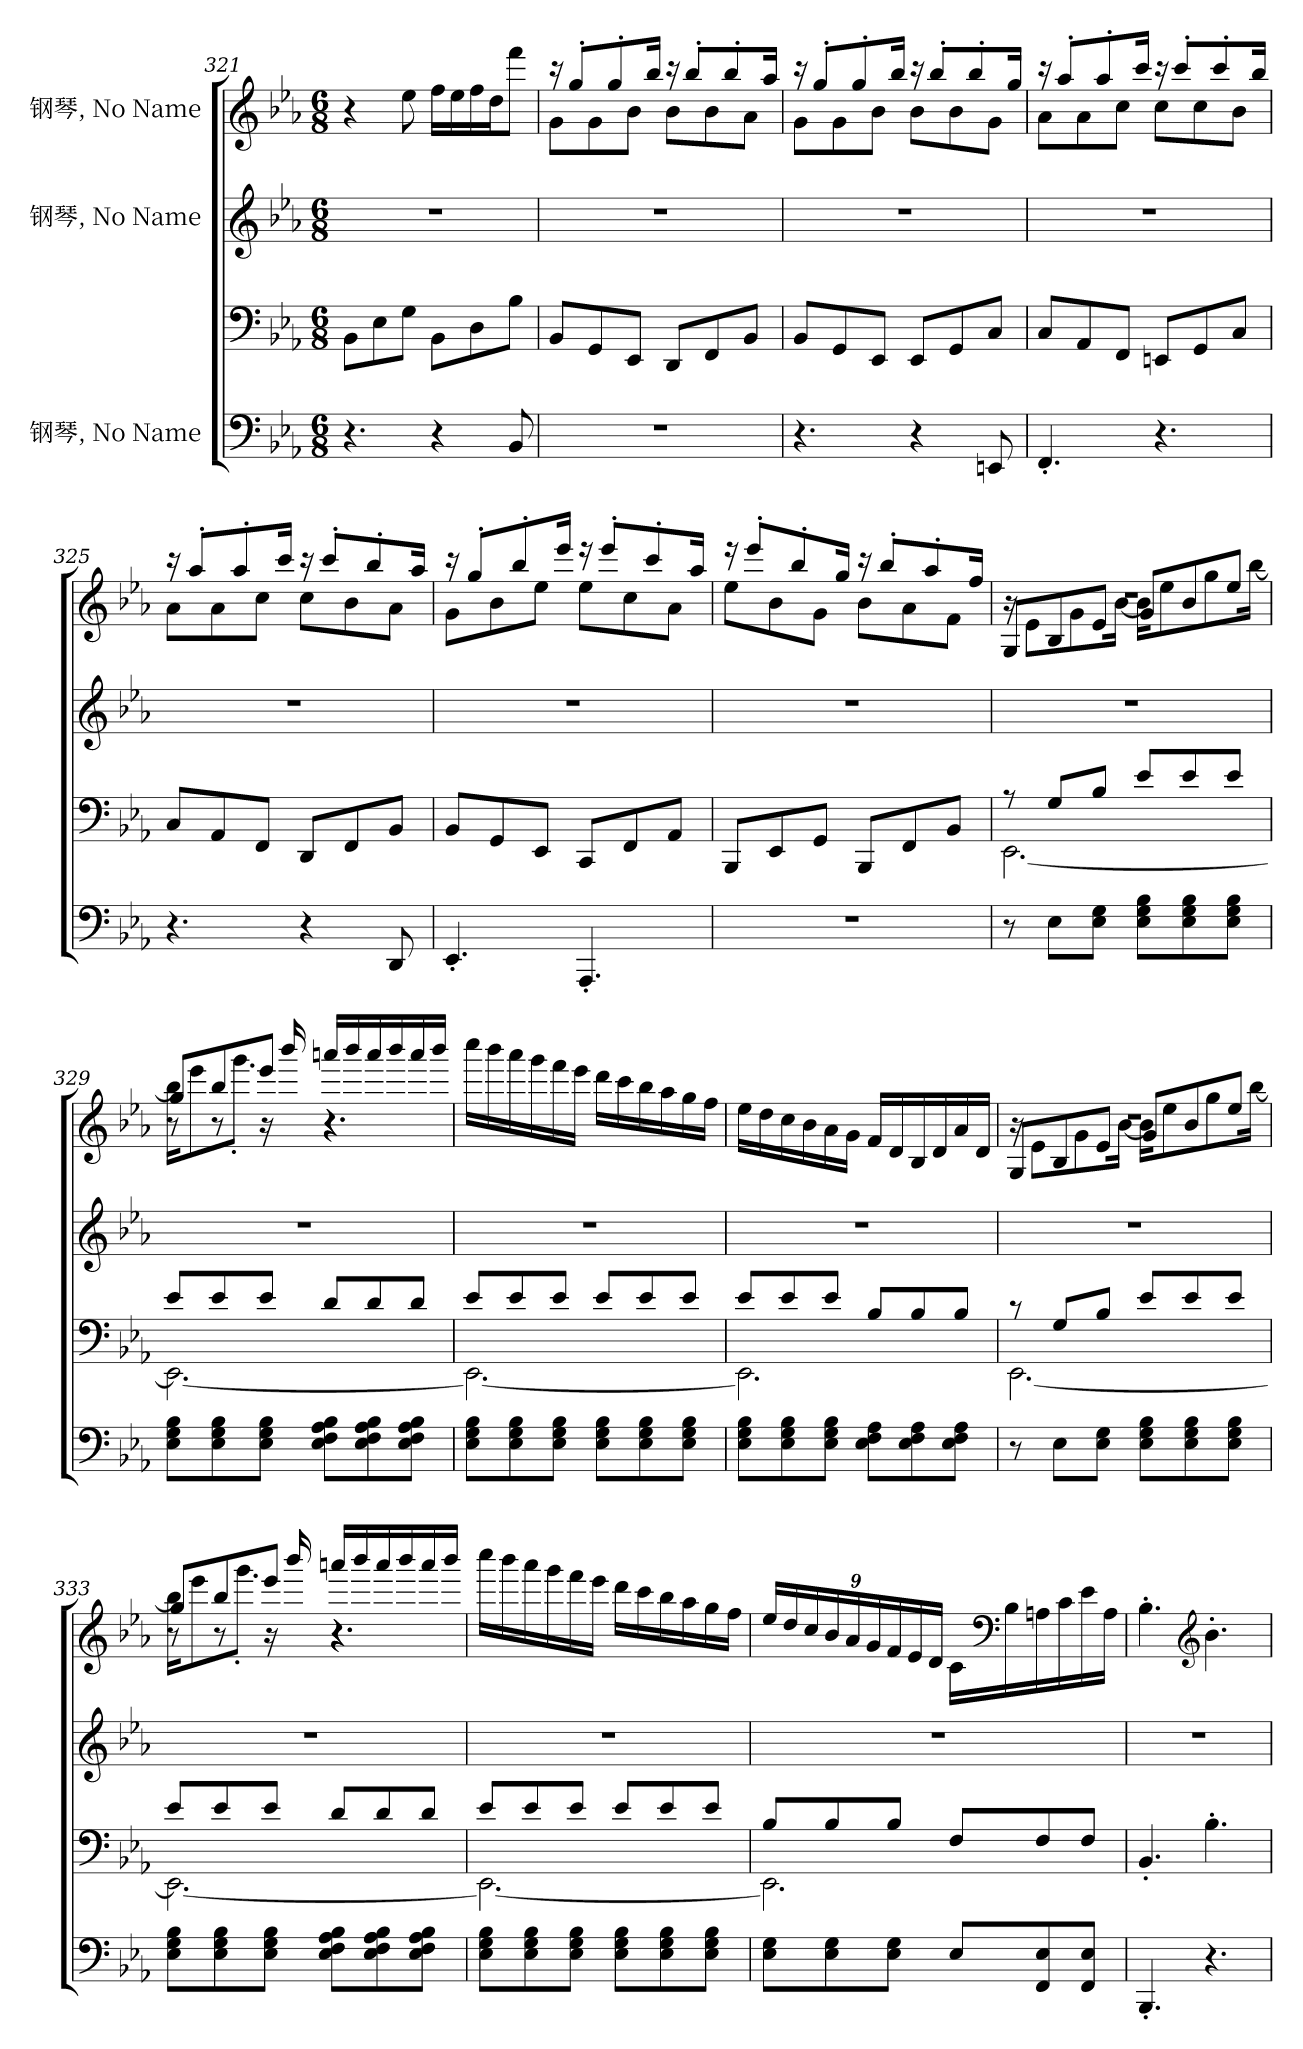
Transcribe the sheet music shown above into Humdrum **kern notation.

**kern	**kern	**kern	**kern
*part3	*part3	*part2	*part1
*staff4	*staff3	*staff2	*staff1
*I"钢琴, No Name	*	*I"钢琴, No Name	*I"钢琴, No Name
*clefF4	*clefF4	*clefG2	*clefG2
*k[b-e-a-]	*k[b-e-a-]	*k[b-e-a-]	*k[b-e-a-]
*M6/8	*M6/8	*M6/8	*M6/8
=321	=321	=321	=321
4.r	8BB-\L	2.r	4r
.	8E-\	.	.
.	8G\J	.	8ee-\
4r	8BB-\L	.	16ff\LL
.	.	.	16ee-\
.	8D\	.	16ff\
.	.	.	16dd\J
8BB-/	8B-\J	.	8fff\J
=322	=322	=322	=322
*	*	*	*MM150
*	*	*	*^
2.r	8BB-/L	2.r	16r	8g\L
.	.	.	8gg'/L	.
.	8GG/	.	.	8g\
.	.	.	8gg'/	.
.	8EE-/J	.	.	8b-\J
.	.	.	16bb-/Jk	.
.	8DD/L	.	16r	8b-\L
.	.	.	8bb-'/L	.
.	8FF/	.	.	8b-\
.	.	.	8bb-'/	.
.	8BB-/J	.	.	8a-\J
.	.	.	16aa-/Jk	.
=323	=323	=323	=323	=323
*	*	*	*MM150	*
4.r	8BB-/L	2.r	16r	8g\L
.	.	.	8gg'/L	.
.	8GG/	.	.	8g\
.	.	.	8gg'/	.
.	8EE-/J	.	.	8b-\J
.	.	.	16bb-/Jk	.
4r	8EE-/L	.	16r	8b-\L
.	.	.	8bb-'/L	.
.	8GG/	.	.	8b-\
.	.	.	8bb-'/	.
8EEn/	8C/J	.	.	8g\J
.	.	.	16gg/Jk	.
!!LO:PB:g=z	!!
=324	=324	=324	=324	=324
*	*	*	*MM150	*
4.FF'/	8C/L	2.r	16r	8a-\L
.	.	.	8aa-'/L	.
.	8AA-/	.	.	8a-\
.	.	.	8aa-'/	.
.	8FF/J	.	.	8cc\J
.	.	.	16ccc/Jk	.
4.r	8EEn/L	.	16r	8cc\L
.	.	.	8ccc'/L	.
.	8GG/	.	.	8cc\
.	.	.	8ccc'/	.
.	8C/J	.	.	8b-\J
.	.	.	16bb-/Jk	.
=325	=325	=325	=325	=325
*	*	*	*MM150	*
4.r	8C/L	2.r	16r	8a-\L
.	.	.	8aa-'/L	.
.	8AA-/	.	.	8a-\
.	.	.	8aa-'/	.
.	8FF/J	.	.	8cc\J
.	.	.	16ccc/Jk	.
4r	8DD/L	.	16r	8cc\L
.	.	.	8ccc'/L	.
.	8FF/	.	.	8b-\
.	.	.	8bb-'/	.
8DD/	8BB-/J	.	.	8a-\J
.	.	.	16aa-/Jk	.
=326	=326	=326	=326	=326
*	*	*	*MM150	*
4.EE-'/	8BB-/L	2.r	16r	8g\L
.	.	.	8gg'/L	.
.	8GG/	.	.	8b-\
.	.	.	8bb-'/	.
.	8EE-/J	.	.	8ee-\J
.	.	.	16eee-/Jk	.
*	*	*	*MM150	*
4.AAA-'/	8CC/L	.	16r	8ee-\L
.	.	.	8eee-'/L	.
.	8FF/	.	.	8cc\
.	.	.	8ccc'/	.
.	8AA-/J	.	.	8a-\J
.	.	.	16aa-/Jk	.
!!LO:LB:g=z	!!
=327	=327	=327	=327	=327
*	*	*	*MM150	*
2.r	8BBB-/L	2.r	16r	8ee-\L
.	.	.	8eee-'/L	.
.	8EE-/	.	.	8b-\
.	.	.	8bb-'/	.
.	8GG/J	.	.	8g\J
.	.	.	16gg/Jk	.
*	*	*	*MM150	*
.	8BBB-/L	.	16r	8b-\L
.	.	.	8bb-'/L	.
.	8FF/	.	.	8a-\
.	.	.	8aa-'/	.
*	*	*	*MM145	*
.	8BB-/J	.	.	8f\J
.	.	.	16ff/Jk	.
*	*	*	*v	*v
=328	=328	=328	=328
*	*	*	*MM150
*	*^	*	*^
*	*	*	*	*	*^
8r	8r	[2.EE-\	2.r	2.r	16r	8G/L
.	.	.	.	.	8e-\L	.
8E-\L	8G/L	.	.	.	.	8B-/
.	.	.	.	.	8g\	.
8E-\ 8G\J	8B-/J	.	.	.	.	8e-/J
.	.	.	.	.	[16b-\Jk	.
8E-\ 8G\ 8B-\L	8e-/L	.	.	.	16b-\KL]	8g/L
.	.	.	.	.	8ee-\	.
8E-\ 8G\ 8B-\	8e-/	.	.	.	.	8b-/
.	.	.	.	.	8gg\	.
8E-\ 8G\ 8B-\J	8e-/J	.	.	.	.	8ee-/J
.	.	.	.	.	[16bb-\Jk	.
!!LO:LB:g=z	!!	!!
=329	=329	=329	=329	=329	=329	=329
8E-\ 8G\ 8B-\L	8e-/L	2.EE-\_	2.r	8r	16bb-\KL]	8gg/L
.	.	.	.	.	8eee-\	.
8E-\ 8G\ 8B-\	8e-/	.	.	8r	.	8bb-/
.	.	.	.	.	8.ggg'\J	.
8E-\ 8G\ 8B-\J	8e-/J	.	.	16r	.	8eee-/J
.	.	.	.	16bbb-/	.	.
8E-\ 8F\ 8A-\ 8B-\L	8d/L	.	.	16aaan/LL	4.r	4.r
.	.	.	.	16bbb-/	.	.
8E-\ 8F\ 8A-\ 8B-\	8d/	.	.	16aaa/	.	.
.	.	.	.	16bbb-/	.	.
8E-\ 8F\ 8A-\ 8B-\J	8d/J	.	.	16aaa/	.	.
.	.	.	.	16bbb-/JJ	.	.
*	*	*	*	*v	*v	*v
=330	=330	=330	=330	=330
*	*	*	*	*MM150
8E-\ 8G\ 8B-\L	8e-/L	2.EE-\_	2.r	16cccc\LL
.	.	.	.	16bbb-\
8E-\ 8G\ 8B-\	8e-/	.	.	16aaa-\
.	.	.	.	16ggg\
8E-\ 8G\ 8B-\J	8e-/J	.	.	16fff\
.	.	.	.	16eee-\JJ
8E-\ 8G\ 8B-\L	8e-/L	.	.	16ddd\LL
.	.	.	.	16ccc\
8E-\ 8G\ 8B-\	8e-/	.	.	16bb-\
.	.	.	.	16aa-\
8E-\ 8G\ 8B-\J	8e-/J	.	.	16gg\
.	.	.	.	16ff\JJ
!!LO:PB:g=z
=331	=331	=331	=331	=331
8E-\ 8G\ 8B-\L	8e-/L	2.EE-\]	2.r	16ee-\LL
.	.	.	.	16dd\
8E-\ 8G\ 8B-\	8e-/	.	.	16cc\
.	.	.	.	16b-\
8E-\ 8G\ 8B-\J	8e-/J	.	.	16a-\
.	.	.	.	16g\JJ
8E-\ 8F\ 8A-\L	8B-/L	.	.	16f/LL
.	.	.	.	16d/
8E-\ 8F\ 8A-\	8B-/	.	.	16B-/
.	.	.	.	16d/
*	*	*	*	*MM147
8E-\ 8F\ 8A-\J	8B-/J	.	.	16a-/
.	.	.	.	16d/JJ
=332	=332	=332	=332	=332
*	*	*	*	*^
*	*	*	*	*	*^
8r	8r	[2.EE-\	2.r	2.r	16r	8G/L
.	.	.	.	.	8e-\L	.
8E-\L	8G/L	.	.	.	.	8B-/
.	.	.	.	.	8g\	.
8E-\ 8G\J	8B-/J	.	.	.	.	8e-/J
.	.	.	.	.	[16b-\Jk	.
8E-\ 8G\ 8B-\L	8e-/L	.	.	.	16b-\KL]	8g/L
.	.	.	.	.	8ee-\	.
8E-\ 8G\ 8B-\	8e-/	.	.	.	.	8b-/
.	.	.	.	.	8gg\	.
8E-\ 8G\ 8B-\J	8e-/J	.	.	.	.	8ee-/J
.	.	.	.	.	[16bb-\Jk	.
!!LO:LB:g=z	!!	!!
=333	=333	=333	=333	=333	=333	=333
8E-\ 8G\ 8B-\L	8e-/L	2.EE-\_	2.r	8r	16bb-\KL]	8gg/L
.	.	.	.	.	8eee-\	.
8E-\ 8G\ 8B-\	8e-/	.	.	8r	.	8bb-/
.	.	.	.	.	8.ggg'\J	.
8E-\ 8G\ 8B-\J	8e-/J	.	.	16r	.	8eee-/J
.	.	.	.	16bbb-/	.	.
8E-\ 8F\ 8A-\ 8B-\L	8d/L	.	.	16aaan/LL	4.r	4.r
.	.	.	.	16bbb-/	.	.
8E-\ 8F\ 8A-\ 8B-\	8d/	.	.	16aaa/	.	.
.	.	.	.	16bbb-/	.	.
8E-\ 8F\ 8A-\ 8B-\J	8d/J	.	.	16aaa/	.	.
.	.	.	.	16bbb-/JJ	.	.
*	*	*	*	*v	*v	*v
=334	=334	=334	=334	=334
*	*	*	*	*MM150
8E-\ 8G\ 8B-\L	8e-/L	2.EE-\_	2.r	16cccc\LL
.	.	.	.	16bbb-\
8E-\ 8G\ 8B-\	8e-/	.	.	16aaa-\
.	.	.	.	16ggg\
8E-\ 8G\ 8B-\J	8e-/J	.	.	16fff\
.	.	.	.	16eee-\JJ
8E-\ 8G\ 8B-\L	8e-/L	.	.	16ddd\LL
.	.	.	.	16ccc\
8E-\ 8G\ 8B-\	8e-/	.	.	16bb-\
.	.	.	.	16aa-\
8E-\ 8G\ 8B-\J	8e-/J	.	.	16gg\
.	.	.	.	16ff\JJ
!!LO:LB:g=z
=335	=335	=335	=335	=335
*	*	*	*	*Xbrackettup
8E-\ 8G\L	8B-/L	2.EE-\]	2.r	24ee-/LL
.	.	.	.	24dd/
.	.	.	.	24cc/
8E-\ 8G\	8B-/	.	.	24b-/
.	.	.	.	24a-/
.	.	.	.	24g/
8E-\ 8G\J	8B-/J	.	.	24f/
.	.	.	.	24e-/
.	.	.	.	24d/JJ
8E-/L	8F/L	.	.	16c\LL
*	*	*	*	*clefF4
.	.	.	.	16B-\
8FF/ 8E-/	8F/	.	.	16An\
.	.	.	.	16c\
8FF/ 8E-/J	8F/J	.	.	16e-\
.	.	.	.	16A\JJ
*	*v	*v	*	*
=336	=336	=336	=336
*	*	*	*MM132
4.BBB-'/	4.BB-'/	2.r	4.B-'\
*	*	*	*clefG2
*	*	*	*MM143
4.r	4.B-'\	.	4.b-'\
=	=	=	=
*-	*-	*-	*-
